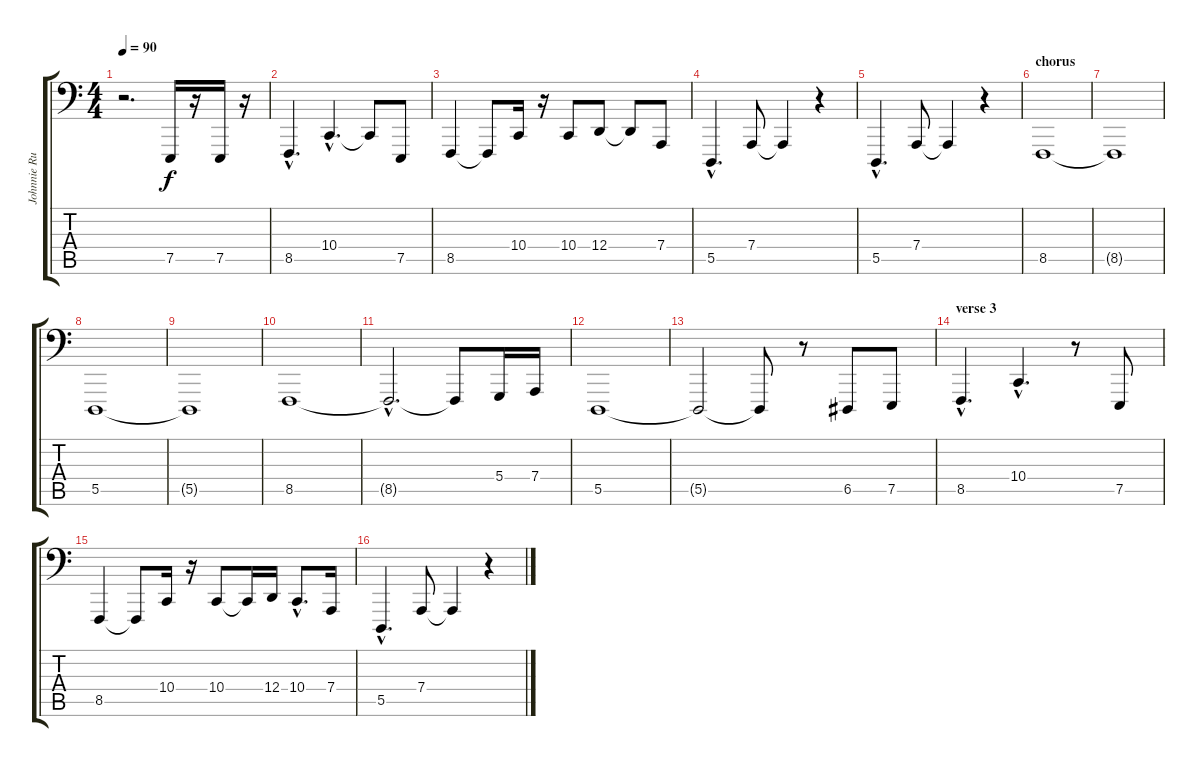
\track ("Johnnie Russell 2(for sound only)" "Johnnie Ru") {instrument lead1square}
\staff {score tabs}
\tuning (E2 B1 G1 D1 A0 E0) {hide}
\ts (4 4)
\tempo 90
\clef f4
\ks c
r.2{d dy f} 7.5.16 r.16 7.5.16 r.16 |
8.5{hac}.4{d} 10.4{hac}.4{d} 10.4{t}.8 7.5.8 |
8.5.4 8.5{t}.8 10.4.16 r.16 10.4.8 12.4.8 12.4{t}.8 7.4.8 |
5.5{hac}.4{d} 7.4.8 7.4{t}.4 r.4 |
5.5{hac}.4{d} 7.4.8 7.4{t}.4 r.4 |
\section ("" "chorus")
8.5.1 |
8.5{t}.1 |
5.5.1 |
5.5{t}.1 |
8.5.1 |
8.5{hac t}.2{d} 8.5{t}.8 5.4.16 7.4.16 |
5.5.1 |
5.5{t}.2 5.5{t}.8 r.8 6.5.8 7.5.8 |
\section ("" "verse 3")
8.5{hac}.4{d} 10.4{hac}.4{d} r.8 7.5.8 |
8.5.4 8.5{t}.8 10.4.16 r.16 10.4.8 10.4{t}.16 12.4.16 10.4{hac}.8{d} 7.4.16 |
5.5{hac}.4{d} 7.4.8 7.4{t}.4 r.4
